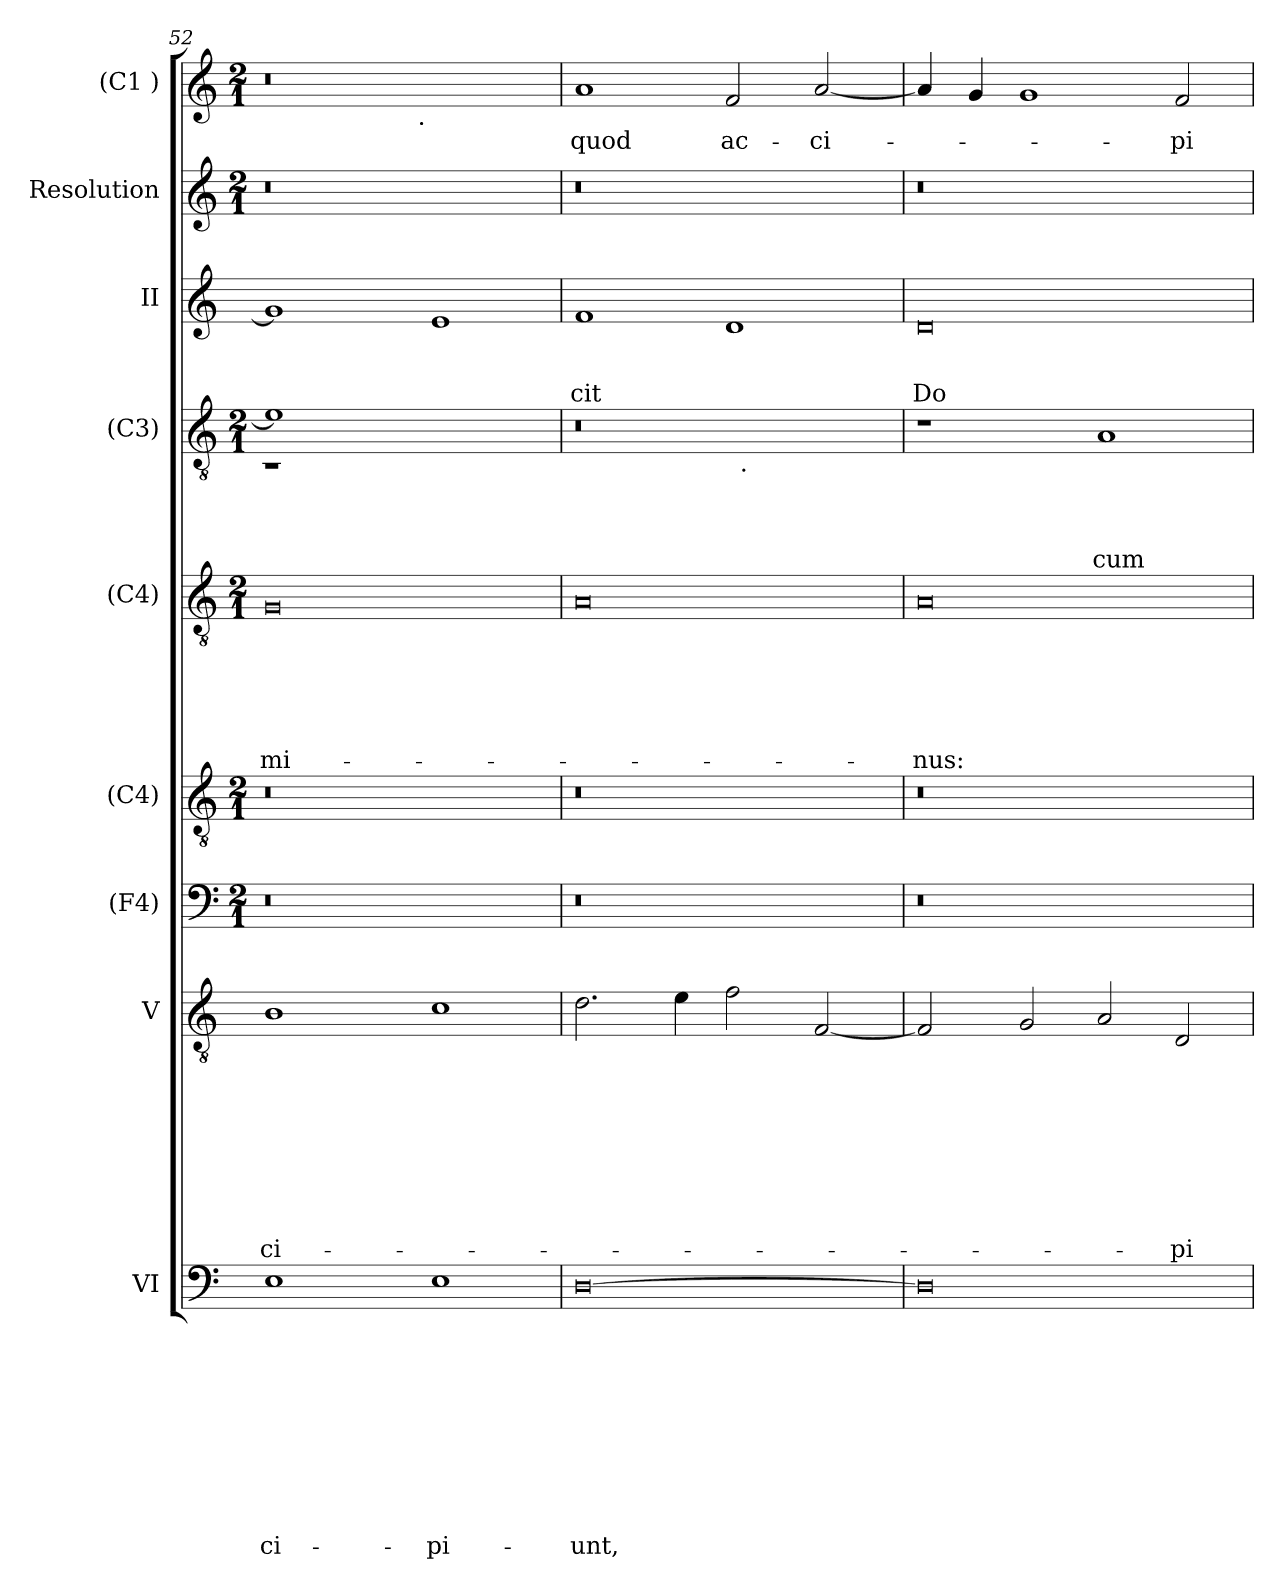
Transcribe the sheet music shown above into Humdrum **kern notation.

**kern	**text	**text	**text	**text	**text	**text	**text	**text	**text	**text	**kern	**text	**text	**text	**text	**text	**text	**text	**text	**text	**kern	**kern	**kern	**text	**text	**text	**text	**text	**text	**kern	**text	**text	**text	**text	**kern	**text	**text	**text	**kern	**kern	**text
*part9	*part9	*part9	*part9	*part9	*part9	*part9	*part9	*part9	*part9	*part9	*part8	*part8	*part8	*part8	*part8	*part8	*part8	*part8	*part8	*part8	*part7	*part6	*part5	*part5	*part5	*part5	*part5	*part5	*part5	*part4	*part4	*part4	*part4	*part4	*part3	*part3	*part3	*part3	*part2	*part1	*part1
*staff9	*staff9	*staff9	*staff9	*staff9	*staff9	*staff9	*staff9	*staff9	*staff9	*staff9	*staff8	*staff8	*staff8	*staff8	*staff8	*staff8	*staff8	*staff8	*staff8	*staff8	*staff7	*staff6	*staff5	*staff5	*staff5	*staff5	*staff5	*staff5	*staff5	*staff4	*staff4	*staff4	*staff4	*staff4	*staff3	*staff3	*staff3	*staff3	*staff2	*staff1	*staff1
*I"VI	*	*	*	*	*	*	*	*	*	*	*I"V	*	*	*	*	*	*	*	*	*	*I"(F4)	*I"(C4)	*I"(C4)	*	*	*	*	*	*	*I"(C3)	*	*	*	*	*I"II	*	*	*	*I"Resolution	*I"(C1 )	*
*I'VI	*	*	*	*	*	*	*	*	*	*	*I'V	*	*	*	*	*	*	*	*	*	*	*	*	*	*	*	*	*	*	*	*	*	*	*	*I'II	*	*	*	*	*	*
*clefF4	*	*	*	*	*	*	*	*	*	*	*clefGv2	*	*	*	*	*	*	*	*	*	*clefF4	*clefGv2	*clefGv2	*	*	*	*	*	*	*clefGv2	*	*	*	*	*clefG2	*	*	*	*clefG2	*clefG2	*
*k[]	*	*	*	*	*	*	*	*	*	*	*k[]	*	*	*	*	*	*	*	*	*	*k[]	*k[]	*k[]	*	*	*	*	*	*	*k[]	*	*	*	*	*k[]	*	*	*	*k[]	*k[]	*
*C:	*	*	*	*	*	*	*	*	*	*	*C:	*	*	*	*	*	*	*	*	*	*C:	*C:	*C:	*	*	*	*	*	*	*C:	*	*	*	*	*C:	*	*	*	*C:	*C:	*
*	*	*	*	*	*	*	*	*	*	*	*	*	*	*	*	*	*	*	*	*	*M2/1	*M2/1	*M2/1	*	*	*	*	*	*	*M2/1	*	*	*	*	*	*	*	*	*M2/1	*M2/1	*
=52	=52	=52	=52	=52	=52	=52	=52	=52	=52	=52	=52	=52	=52	=52	=52	=52	=52	=52	=52	=52	=52	=52	=52	=52	=52	=52	=52	=52	=52	=52	=52	=52	=52	=52	=52	=52	=52	=52	=52	=52	=52
*	*	*	*	*	*	*	*	*	*	*	*	*	*	*	*	*	*	*	*	*	*	*	*	*	*	*	*	*	*	*^	*	*	*	*	*	*	*	*	*	*	*
!	!	!	!	!	!	!	!	!	!	!LO:LY:b	!	!	!	!	!	!	!	!	!	!LO:LY:b	!	!	!	!	!	!	!	!	!LO:LY:b	!	!LO:N:vis=1	!	!	!	!	!	!	!	!	!	!	!
*	*	*	*	*	*	*	*	*	*	*	*	*	*	*	*	*	*	*	*	*	*	*	*	*	*	*	*	*	*	*	*	*	*	*	*	*	*	*	*	*	*^	*
1E	.	.	.	.	.	.	.	.	.	-ci-	1B	.	.	.	.	.	.	.	.	-ci-	0r	0r	0G	.	.	.	.	.	-mi-	1e]	0rC	.	.	.	.	1g]	.	.	.	0r	0r	2ryy	.
.	.	.	.	.	.	.	.	.	.	.	.	.	.	.	.	.	.	.	.	.	.	.	.	.	.	.	.	.	.	.	.	.	.	.	.	.	.	.	.	.	.	4...ryy	.
!	!	!	!	!	!	!	!	!	!	!	!	!	!	!	!	!	!	!	!	!	!	!	!	!	!	!	!	!	!	!	!	!	!	!	!	!	!	!	!	!	!	!LO:TX:b:t=.	!
.	.	.	.	.	.	.	.	.	.	.	.	.	.	.	.	.	.	.	.	.	.	.	.	.	.	.	.	.	.	.	.	.	.	.	.	.	.	.	.	.	.	1ryy	.
!	!	!	!	!	!	!	!	!	!	!LO:LY:b	!	!	!	!	!	!	!	!	!	!	!	!	!	!	!	!	!	!	!	!	!	!	!	!	!	!	!	!	!	!	!	!	!
1E	.	.	.	.	.	.	.	.	.	-pi-	1c	.	.	.	.	.	.	.	.	.	.	.	.	.	.	.	.	.	.	1ryy	.	.	.	.	.	1e	.	.	.	.	.	.	.
.	.	.	.	.	.	.	.	.	.	.	.	.	.	.	.	.	.	.	.	.	.	.	.	.	.	.	.	.	.	.	.	.	.	.	.	.	.	.	.	.	.	32ryy	.
!!LO:LB:g=z
=53	=53	=53	=53	=53	=53	=53	=53	=53	=53	=53	=53	=53	=53	=53	=53	=53	=53	=53	=53	=53	=53	=53	=53	=53	=53	=53	=53	=53	=53	=53	=53	=53	=53	=53	=53	=53	=53	=53	=53	=53	=53	=53	=53
!	!	!	!	!	!	!	!	!	!	!LO:LY:b	!	!	!	!	!	!	!	!	!	!	!	!	!	!	!	!	!	!	!	!	!	!	!	!	!	!	!	!	!LO:LY:b	!	!	!	!LO:LY:b
*	*	*	*	*	*	*	*	*	*	*	*	*	*	*	*	*	*	*	*	*	*	*	*	*	*	*	*	*	*	*	*	*	*	*	*	*	*	*	*	*	*v	*v	*
[>0D	.	.	.	.	.	.	.	.	.	-unt,	2.d\	.	.	.	.	.	.	.	.	.	0r	0r	0A	.	.	.	.	.	.	0r	1ryy	.	.	.	.	1f	.	.	-cit	0r	1a	quod
.	.	.	.	.	.	.	.	.	.	.	4e\	.	.	.	.	.	.	.	.	.	.	.	.	.	.	.	.	.	.	.	.	.	.	.	.	.	.	.	.	.	.	.
!	!	!	!	!	!	!	!	!	!	!	!	!	!	!	!	!	!	!	!	!	!	!	!	!	!	!	!	!	!	!	!	!	!	!	!	!	!	!	!	!	!	!LO:LY:b
.	.	.	.	.	.	.	.	.	.	.	2f\	.	.	.	.	.	.	.	.	.	.	.	.	.	.	.	.	.	.	.	32ryy	.	.	.	.	1d	.	.	.	.	2f/	ac-
!	!	!	!	!	!	!	!	!	!	!	!	!	!	!	!	!	!	!	!	!	!	!	!	!	!	!	!	!	!	!	!LO:TX:b:t=.	!	!	!	!	!	!	!	!	!	!	!
.	.	.	.	.	.	.	.	.	.	.	.	.	.	.	.	.	.	.	.	.	.	.	.	.	.	.	.	.	.	.	2ryy	.	.	.	.	.	.	.	.	.	.	.
!	!	!	!	!	!	!	!	!	!	!	!	!	!	!	!	!	!	!	!	!	!	!	!	!	!	!	!	!	!	!	!	!	!	!	!	!	!	!	!	!	!	!LO:LY:b
.	.	.	.	.	.	.	.	.	.	.	[<2F/	.	.	.	.	.	.	.	.	.	.	.	.	.	.	.	.	.	.	.	.	.	.	.	.	.	.	.	.	.	[<2a/	-ci-
.	.	.	.	.	.	.	.	.	.	.	.	.	.	.	.	.	.	.	.	.	.	.	.	.	.	.	.	.	.	.	4...ryy	.	.	.	.	.	.	.	.	.	.	.
=54	=54	=54	=54	=54	=54	=54	=54	=54	=54	=54	=54	=54	=54	=54	=54	=54	=54	=54	=54	=54	=54	=54	=54	=54	=54	=54	=54	=54	=54	=54	=54	=54	=54	=54	=54	=54	=54	=54	=54	=54	=54	=54
!	!	!	!	!	!	!	!	!	!	!	!	!	!	!	!	!	!	!	!	!	!	!	!	!	!	!	!	!	!LO:LY:b	!	!	!	!	!	!	!	!	!	!LO:LY:b:rj	!	!	!
*	*	*	*	*	*	*	*	*	*	*	*	*	*	*	*	*	*	*	*	*	*	*	*	*	*	*	*	*	*	*v	*v	*	*	*	*	*	*	*	*	*	*	*
0D]	.	.	.	.	.	.	.	.	.	.	2F/]	.	.	.	.	.	.	.	.	.	0r	0r	0A	.	.	.	.	.	-nus:	1r	.	.	.	.	0d	.	.	Do-	0r	4a/]	.
.	.	.	.	.	.	.	.	.	.	.	.	.	.	.	.	.	.	.	.	.	.	.	.	.	.	.	.	.	.	.	.	.	.	.	.	.	.	.	.	4g/	.
.	.	.	.	.	.	.	.	.	.	.	2G/	.	.	.	.	.	.	.	.	.	.	.	.	.	.	.	.	.	.	.	.	.	.	.	.	.	.	.	.	1g	.
!	!	!	!	!	!	!	!	!	!	!	!	!	!	!	!	!	!	!	!	!	!	!	!	!	!	!	!	!	!	!	!	!	!	!LO:LY:b	!	!	!	!	!	!	!
.	.	.	.	.	.	.	.	.	.	.	2A/	.	.	.	.	.	.	.	.	.	.	.	.	.	.	.	.	.	.	1A	.	.	.	cum	.	.	.	.	.	.	.
!	!	!	!	!	!	!	!	!	!	!	!	!	!	!	!	!	!	!	!	!LO:LY:b	!	!	!	!	!	!	!	!	!	!	!	!	!	!	!	!	!	!	!	!	!LO:LY:b
.	.	.	.	.	.	.	.	.	.	.	2D/	.	.	.	.	.	.	.	.	-pi-	.	.	.	.	.	.	.	.	.	.	.	.	.	.	.	.	.	.	.	2f/	-pi-
=	=	=	=	=	=	=	=	=	=	=	=	=	=	=	=	=	=	=	=	=	=	=	=	=	=	=	=	=	=	=	=	=	=	=	=	=	=	=	=	=	=
*-	*-	*-	*-	*-	*-	*-	*-	*-	*-	*-	*-	*-	*-	*-	*-	*-	*-	*-	*-	*-	*-	*-	*-	*-	*-	*-	*-	*-	*-	*-	*-	*-	*-	*-	*-	*-	*-	*-	*-	*-	*-
